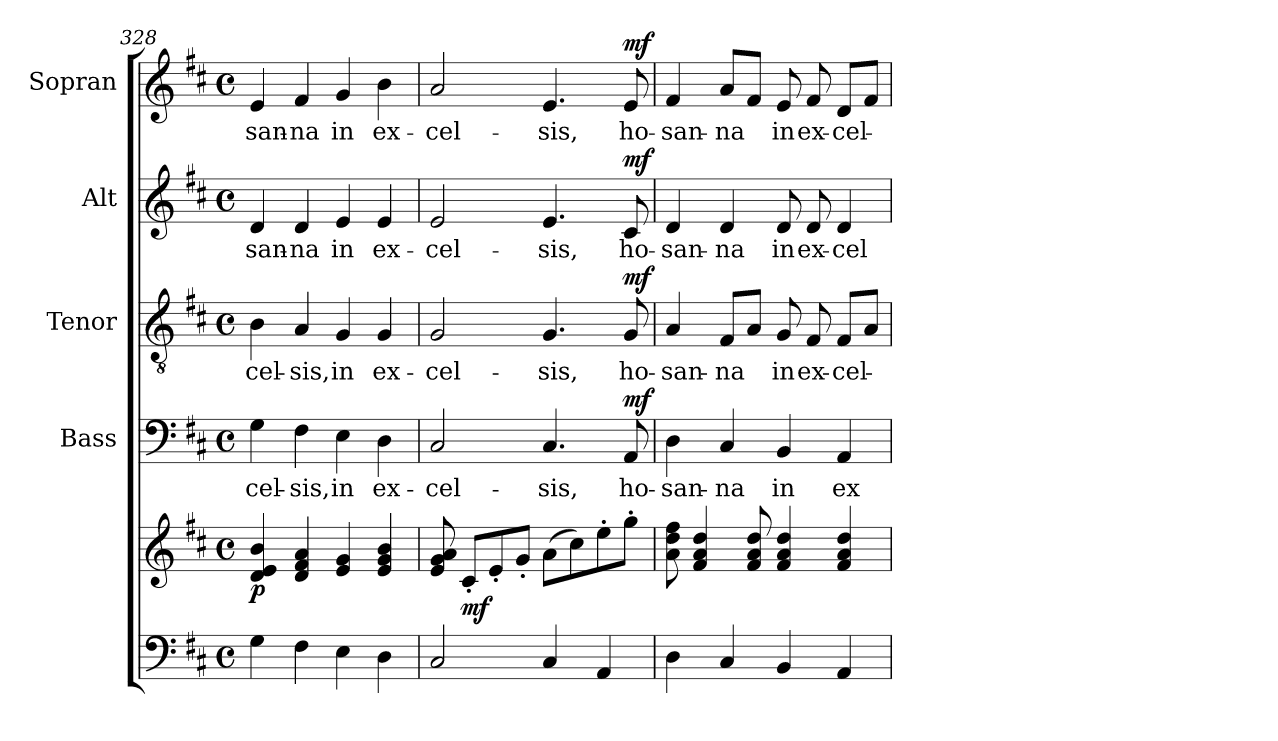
**kern	**kern	**dynam	**kern	**text	**dynam	**kern	**text	**dynam	**kern	**text	**dynam	**kern	**text	**dynam
*part5	*part5	*part5	*part4	*part4	*part4	*part3	*part3	*part3	*part2	*part2	*part2	*part1	*part1	*part1
*staff6	*staff5	*staff5/6	*staff4	*staff4	*staff4	*staff3	*staff3	*staff3	*staff2	*staff2	*staff2	*staff1	*staff1	*staff1
*	*	*	*I"Bass	*	*	*I"Tenor	*	*	*I"Alt	*	*	*I"Sopran	*	*
*	*	*	*I'B.	*	*	*I'T.	*	*	*I'A.	*	*	*I'S.	*	*
!!LO:LB:g=z
*clefF4	*clefG2	*	*clefF4	*	*	*clefGv2	*	*	*clefG2	*	*	*clefG2	*	*
*k[f#c#]	*k[f#c#]	*	*k[f#c#]	*	*	*k[f#c#]	*	*	*k[f#c#]	*	*	*k[f#c#]	*	*
*D:	*D:	*	*D:	*	*	*D:	*	*	*D:	*	*	*D:	*	*
*M4/4	*M4/4	*	*M4/4	*	*	*M4/4	*	*	*M4/4	*	*	*M4/4	*	*
*met(c)	*met(c)	*	*met(c)	*	*	*met(c)	*	*	*met(c)	*	*	*met(c)	*	*
=328	=328	=328	=328	=328	=328	=328	=328	=328	=328	=328	=328	=328	=328	=328
!	!	!LO:DY:b	!	!LO:LY:b	!	!	!LO:LY:b	!	!	!LO:LY:b	!	!	!LO:LY:b	!
4G\	4d/ 4e/ 4b/	p	4G\	-cel-	.	4B\	-cel-	.	4d/	-san-	.	4e/	-san-	.
!	!	!	!	!LO:LY:b	!	!	!LO:LY:b	!	!	!LO:LY:b	!	!	!LO:LY:b	!
4F#\	4d/ 4f#/ 4a/	.	4F#\	-sis,	.	4A/	-sis,	.	4d/	-na	.	4f#/	-na	.
!	!	!	!	!LO:LY:b	!	!	!LO:LY:b	!	!	!LO:LY:b	!	!	!LO:LY:b	!
4E\	4e/ 4g/	.	4E\	in	.	4G/	in	.	4e/	in	.	4g/	in	.
!	!	!	!	!LO:LY:b	!	!	!LO:LY:b	!	!	!LO:LY:b	!	!	!LO:LY:b	!
4D\	4e/ 4g/ 4b/	.	4D\	ex-	.	4G/	ex-	.	4e/	ex-	.	4b\	ex-	.
=329	=329	=329	=329	=329	=329	=329	=329	=329	=329	=329	=329	=329	=329	=329
!	!	!	!	!LO:LY:b	!	!	!LO:LY:b	!	!	!LO:LY:b	!	!	!LO:LY:b	!
2C#/	8e/ 8g/ 8a/	.	2C#/	-cel-	.	2G/	-cel-	.	2e/	-cel-	.	2a/	-cel-	.
!	!	!LO:DY:b	!	!	!	!	!	!	!	!	!	!	!	!
.	8c#'</L	mf	.	.	.	.	.	.	.	.	.	.	.	.
.	8e'</	.	.	.	.	.	.	.	.	.	.	.	.	.
.	8g'</J	.	.	.	.	.	.	.	.	.	.	.	.	.
!	!	!	!	!LO:LY:b	!	!	!LO:LY:b	!	!	!LO:LY:b	!	!	!LO:LY:b	!
4C#/	(>8a\L	.	4.C#/	-sis,	.	4.G/	-sis,	.	4.e/	-sis,	.	4.e/	-sis,	.
.	8cc#\)	.	.	.	.	.	.	.	.	.	.	.	.	.
4AA/	8ee'>\	.	.	.	.	.	.	.	.	.	.	.	.	.
!	!	!	!	!LO:LY:b	!LO:DY:a	!	!LO:LY:b	!LO:DY:a	!	!LO:LY:b	!LO:DY:a	!	!LO:LY:b	!LO:DY:a
.	8gg'>\J	.	8AA/	ho-	mf	8G/	ho-	mf	8c#/	ho-	mf	8e/	ho-	mf
=330	=330	=330	=330	=330	=330	=330	=330	=330	=330	=330	=330	=330	=330	=330
!	!	!	!	!LO:LY:b	!	!	!LO:LY:b	!	!	!LO:LY:b	!	!	!LO:LY:b	!
4D\	8a\ 8dd\ 8ff#\	.	4D\	-san-	.	4A/	-san-	.	4d/	-san-	.	4f#/	-san-	.
.	4f#/ 4a/ 4dd/	.	.	.	.	.	.	.	.	.	.	.	.	.
!	!	!	!	!LO:LY:b	!	!	!LO:LY:b	!	!	!LO:LY:b	!	!	!LO:LY:b	!
4C#/	.	.	4C#/	-na	.	8F#/L	-na	.	4d/	-na	.	8a/L	-na	.
.	8f#/ 8a/ 8dd/	.	.	.	.	8A/J	.	.	.	.	.	8f#/J	.	.
!	!	!	!	!LO:LY:b	!	!	!LO:LY:b	!	!	!LO:LY:b	!	!	!LO:LY:b	!
4BB/	4f#/ 4a/ 4dd/	.	4BB/	in	.	8G/	in	.	8d/	in	.	8e/	in	.
!	!	!	!	!	!	!	!LO:LY:b	!	!	!LO:LY:b	!	!	!LO:LY:b	!
.	.	.	.	.	.	8F#/	ex-	.	8d/	ex-	.	8f#/	ex-	.
!	!	!	!	!LO:LY:b	!	!	!LO:LY:b	!	!	!LO:LY:b	!	!	!LO:LY:b	!
4AA/	4f#/ 4a/ 4dd/	.	4AA/	ex-	.	8F#/L	-cel-	.	4d/	-cel-	.	8d/L	-cel-	.
.	.	.	.	.	.	8A/J	.	.	.	.	.	8f#/J	.	.
=	=	=	=	=	=	=	=	=	=	=	=	=	=	=
*-	*-	*-	*-	*-	*-	*-	*-	*-	*-	*-	*-	*-	*-	*-
